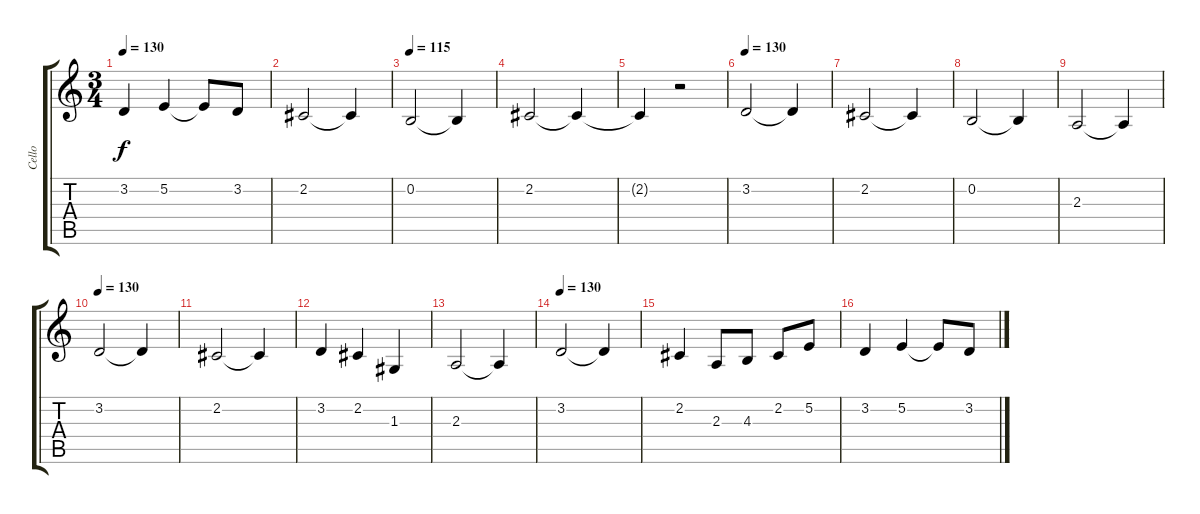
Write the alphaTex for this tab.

\track ("Cello" "Cello") {instrument cello}
\staff {score tabs}
\tuning (E4 B3 G3 D3 A2 E2) {hide}
\ts (3 4)
\tempo 130
\clef g2
\ks c
3.2.4{dy f} 5.2.4 5.2{t}.8 3.2.8 |
2.2.2 2.2{t}.4 |
\tempo 115
0.2.2 0.2{t}.4 |
2.2.2 2.2{t}.4 |
2.2{t}.4 r.2 |
\tempo 130
3.2.2 3.2{t}.4 |
2.2.2 2.2{t}.4 |
0.2.2 0.2{t}.4 |
2.3.2 2.3{t}.4 |
\tempo 130
3.2.2 3.2{t}.4 |
2.2.2 2.2{t}.4 |
3.2.4 2.2.4 1.3.4 |
2.3.2 2.3{t}.4 |
\tempo 130
3.2.2 3.2{t}.4 |
2.2.4 2.3.8 4.3.8 2.2.8 5.2.8 |
3.2.4 5.2.4 5.2{t}.8 3.2.8
